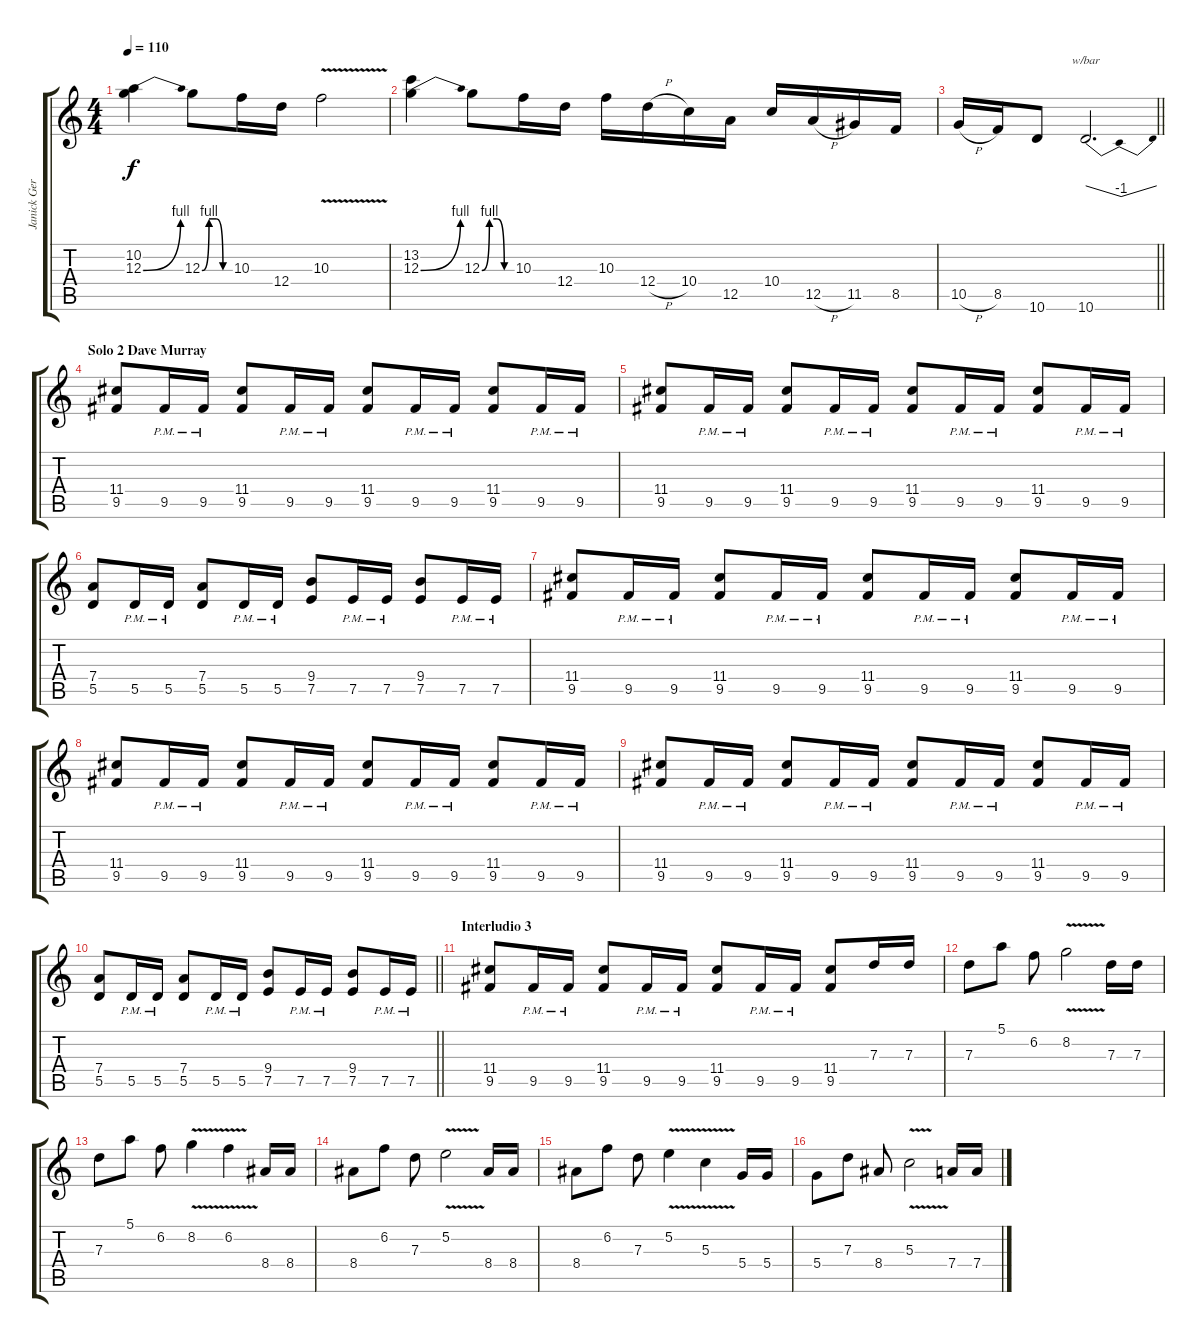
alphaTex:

\track ("Janick Gers" "Janick Ger") {instrument distortionguitar}
\staff {score tabs}
\tuning (E4 B3 G3 D3 A2 E2) {hide}
\ts (4 4)
\tempo 110
\clef g2
\ks c
(10.2 12.3{be (bend 0 0 60 4)}).4{dy f} 12.3{be (custom 0 0 15 4 30 4 45 0 60 0)}.8 10.3.16 12.4.16 10.3{v}.2 |
(13.2 12.3{be (bend 0 0 60 4)}).4 12.3{be (custom 0 0 15 4 30 4 45 0 60 0)}.8 10.3.16 12.4.16 10.3.16 12.4{h}.16 10.4.16 12.5.16 10.4.16 12.5{h}.16 11.5.16 8.5.16 |
\barLineRight lightlight
10.5{h}.16 8.5.16 10.6.8 10.6.2{d tbe (dip default 0 0 30 -4 60 0)} |
\section ("" "Solo 2 Dave Murray")
(11.4 9.5).8{volume 11} 9.5{pm}.16 9.5{pm}.16 (11.4 9.5).8 9.5{pm}.16 9.5{pm}.16 (11.4 9.5).8 9.5{pm}.16 9.5{pm}.16 (11.4 9.5).8 9.5{pm}.16 9.5{pm}.16 |
(11.4 9.5).8 9.5{pm}.16 9.5{pm}.16 (11.4 9.5).8 9.5{pm}.16 9.5{pm}.16 (11.4 9.5).8 9.5{pm}.16 9.5{pm}.16 (11.4 9.5).8 9.5{pm}.16 9.5{pm}.16 |
(7.4 5.5).8 5.5{pm}.16 5.5{pm}.16 (7.4 5.5).8 5.5{pm}.16 5.5{pm}.16 (9.4 7.5).8 7.5{pm}.16 7.5{pm}.16 (9.4 7.5).8 7.5{pm}.16 7.5{pm}.16 |
(11.4 9.5).8 9.5{pm}.16 9.5{pm}.16 (11.4 9.5).8 9.5{pm}.16 9.5{pm}.16 (11.4 9.5).8 9.5{pm}.16 9.5{pm}.16 (11.4 9.5).8 9.5{pm}.16 9.5{pm}.16 |
(11.4 9.5).8 9.5{pm}.16 9.5{pm}.16 (11.4 9.5).8 9.5{pm}.16 9.5{pm}.16 (11.4 9.5).8 9.5{pm}.16 9.5{pm}.16 (11.4 9.5).8 9.5{pm}.16 9.5{pm}.16 |
(11.4 9.5).8 9.5{pm}.16 9.5{pm}.16 (11.4 9.5).8 9.5{pm}.16 9.5{pm}.16 (11.4 9.5).8 9.5{pm}.16 9.5{pm}.16 (11.4 9.5).8 9.5{pm}.16 9.5{pm}.16 |
\barLineRight lightlight
(7.4 5.5).8 5.5{pm}.16 5.5{pm}.16 (7.4 5.5).8 5.5{pm}.16 5.5{pm}.16 (9.4 7.5).8 7.5{pm}.16 7.5{pm}.16 (9.4 7.5).8 7.5{pm}.16 7.5{pm}.16 |
\section ("" "Interludio 3")
(11.4 9.5).8 9.5{pm}.16 9.5{pm}.16 (11.4 9.5).8 9.5{pm}.16 9.5{pm}.16 (11.4 9.5).8 9.5{pm}.16 9.5{pm}.16 (11.4 9.5).8 7.3.16 7.3.16 |
7.3.8 5.1.8 6.2.8 8.2{v}.2 7.3.16 7.3.16 |
7.3.8 5.1.8 6.2.8 8.2{v}.4 6.2{v}.4 8.4.16 8.4.16 |
8.4.8 6.2.8 7.3.8 5.2{v}.2 8.4.16 8.4.16 |
8.4.8 6.2.8 7.3.8 5.2{v}.4 5.3{v}.4 5.4.16 5.4.16 |
5.4.8 7.3.8 8.4.8 5.3{v}.2 7.4.16 7.4.16
